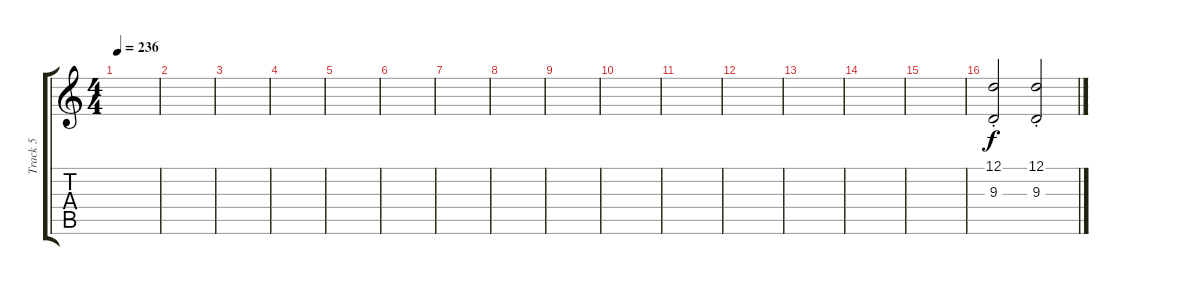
\track ("Track 5" "Track 5") {instrument pad8sweep}
\staff {score tabs}
\tuning (D4 A3 F3 C3 G2 C2) {hide}
\ts (4 4)
\tempo 236
\clef g2
\ks c
|
|
|
|
|
|
|
|
|
|
|
|
|
|
|
(12.1{st} 9.3{st}).2 (12.1{st} 9.3{st}).2
